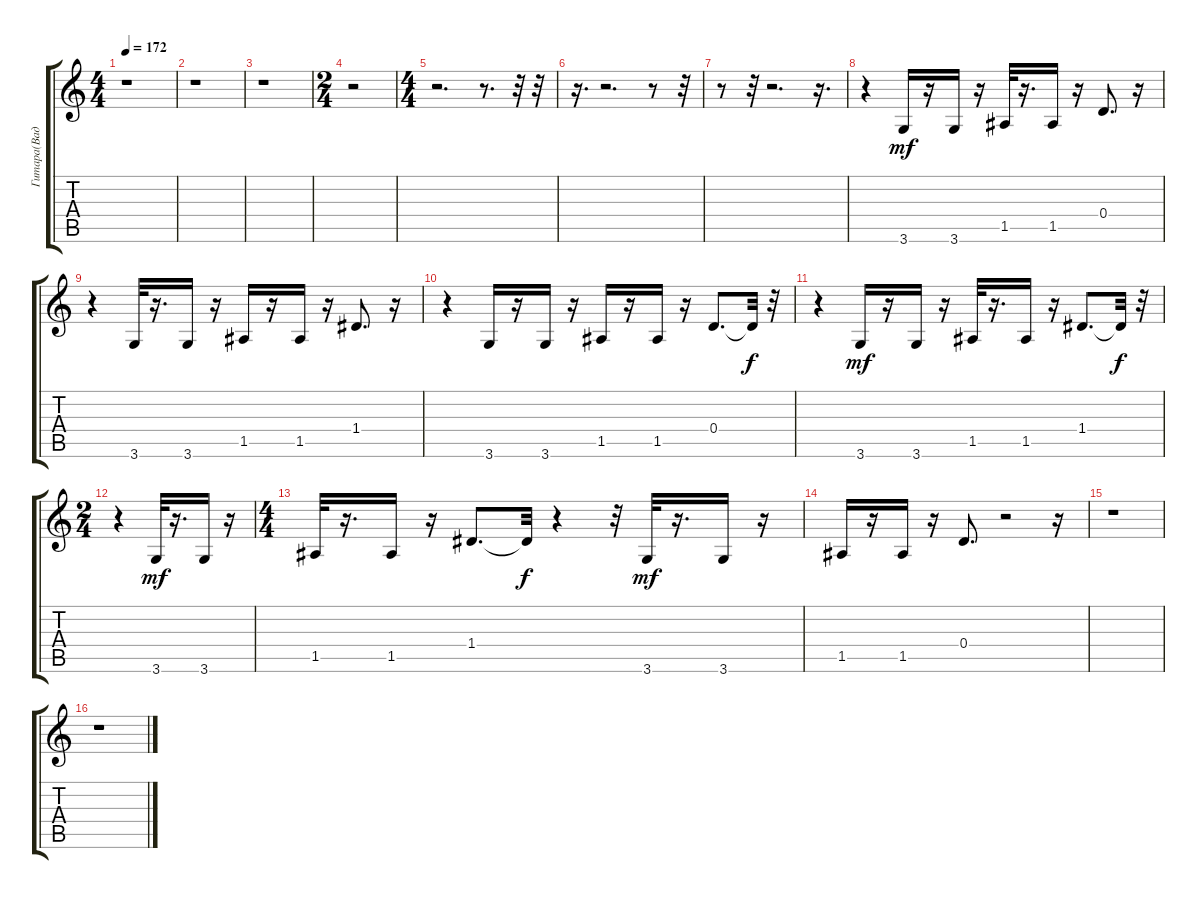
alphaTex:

\track ("Гитара(Вадим)" "Гитара(Вад") {instrument distortionguitar}
\staff {score tabs}
\tuning (E4 B3 G3 D3 A2 E2) {hide}
\ts (4 4)
\tempo 172
\clef g2
\ks c
r.1{dy fff} |
r.1 |
r.1 |
\ts (2 4)
r.2 |
\ts (4 4)
r.2{d} r.8{d} r.32 r.32 |
r.16{d} r.2{d} r.8 r.32 |
r.8 r.32 r.2{d} r.16{d} |
r.4 3.6.16{dy mf} r.16 3.6.16 r.16 1.5.32 r.16{d} 1.5.16 r.16 0.4.8{d} r.16 |
r.4 3.6.32 r.16{d} 3.6.16 r.16 1.5.16 r.16 1.5.16 r.16 1.4.8{d} r.16 |
r.4 3.6.16 r.16 3.6.16 r.16 1.5.16 r.16 1.5.16 r.16 0.4.8{d} 0.4{t}.32{dy f} r.32 |
r.4 3.6.16{dy mf} r.16 3.6.16 r.16 1.5.32 r.16{d} 1.5.16 r.16 1.4.8{d} 1.4{t}.32{dy f} r.32 |
\ts (2 4)
r.4 3.6.32{dy mf} r.16{d} 3.6.16 r.16 |
\ts (4 4)
1.5.32 r.16{d} 1.5.16 r.16 1.4.8{d} 1.4{t}.32{dy f} r.4 r.32 3.6.32{dy mf} r.16{d} 3.6.16 r.16 |
1.5.16 r.16 1.5.16 r.16 0.4.8{d} r.2 r.16 |
r.1 |
r.1
